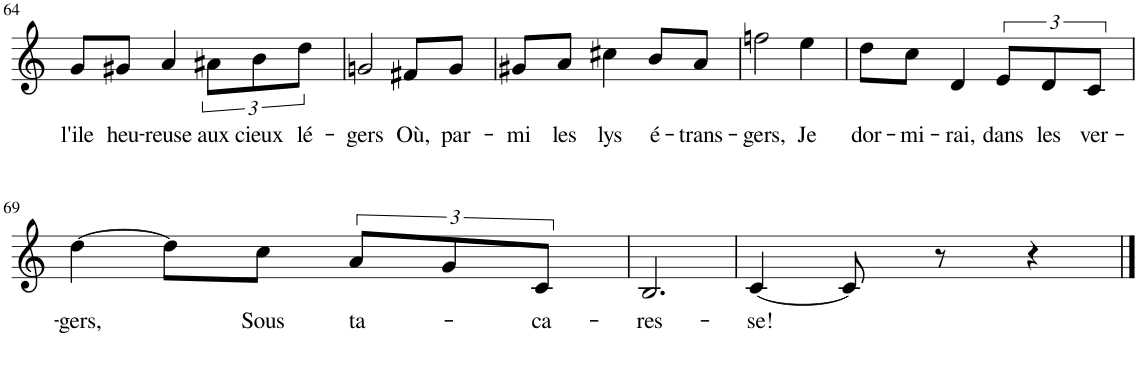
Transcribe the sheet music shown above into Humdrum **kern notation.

**kern	**text
*part1	*part1
*staff1	*staff1
*I"Piano	*
*I'Pno	*
!!LO:PB:g=z
*clefG2	*
*k[]	*
*M3/4	*
=64	=64
!	!LO:LY:b
8g/L	l'ile
!	!LO:LY:b
8g#X/J	heu-
!	!LO:LY:b
4a/	-reuse
!	!LO:LY:b
12a#X\L	aux
!	!LO:LY:b
12b\	cieux
!	!LO:LY:b
12dd\J	lé-
=65	=65
!	!LO:LY:b
2gn/	-gers
!	!LO:LY:b
8f#X/L	Où,
!	!LO:LY:b
8g/J	par-
=66	=66
!	!LO:LY:b
8g#X/L	-mi
!	!LO:LY:b
8a/J	les
!	!LO:LY:b
4cc#X\	lys
!	!LO:LY:b
8b/L	é-
!	!LO:LY:b
8a/J	-trans-
=67	=67
!	!LO:LY:b
2ffn\	-gers,
!	!LO:LY:b
4ee\	Je
=68	=68
!	!LO:LY:b
8dd\L	dor-
!	!LO:LY:b
8cc\J	-mi-
!	!LO:LY:b
4d/	-rai,
!	!LO:LY:b
12e/L	dans
!	!LO:LY:b
12d/	les
!	!LO:LY:b
12c/J	ver-
!!LO:LB:g=z
=69	=69
!	!LO:LY:b
[4dd\	-gers,
8dd\L]	.
!	!LO:LY:b
8cc\J	Sous
!	!LO:LY:b
12a/L	ta-
12g/	.
!	!LO:LY:b
12c/J	ca-
=70	=70
!	!LO:LY:b
2.B/	-res-
=71	=71
!	!LO:LY:b
[4c/	-se!
8c/]	.
8r	.
4r	.
==	==
*-	*-
